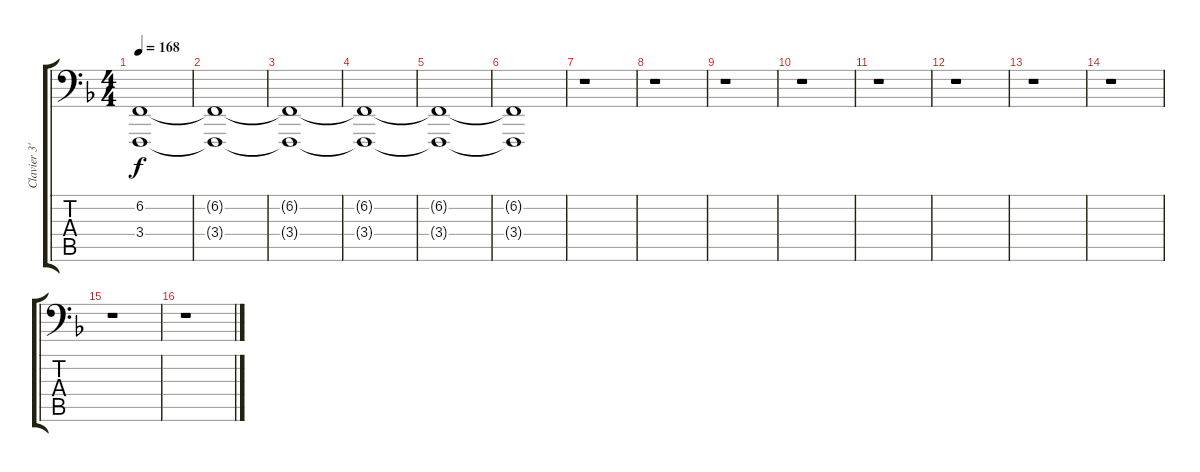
\track ("Clavier 3''" "Clavier 3'") {instrument stringensemble2}
\staff {score tabs}
\tuning (E2 B1 G1 D1 A0 E0) {hide}
\ts (4 4)
\tempo 168
\clef f4
\ks f
(6.2{t} 3.4{t}).1{dy f} |
(6.2{t} 3.4{t}).1 |
(6.2{t} 3.4{t}).1 |
(6.2{t} 3.4{t}).1 |
(6.2{t} 3.4{t}).1 |
(6.2{t} 3.4{t}).1 |
r.1 |
r.1 |
r.1 |
r.1 |
r.1 |
r.1 |
r.1 |
r.1 |
r.1 |
r.1
